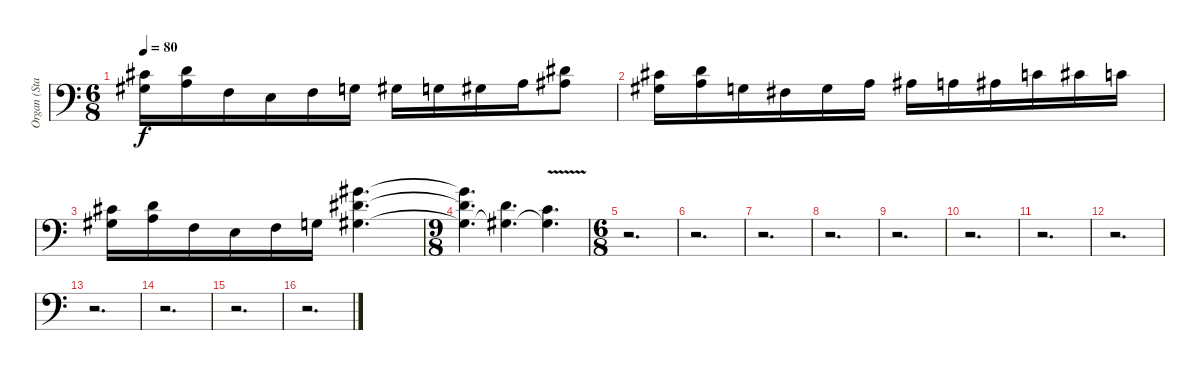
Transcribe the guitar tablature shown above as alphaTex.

\track ("Organ (Staff 2)" "Organ (Sta") {instrument rockorgan}
\staff {score}
\tuning (E4 B3 G3 D3 A2 E2 B1) {hide}
\ts (6 8)
\tempo 80
\clef f4
\ks c
(2.2 1.3).16{dy f} (3.2 2.3).16 3.4.16 2.4.16 3.4.16 0.3.16 1.3.16 0.3.16 1.3.16 2.3.16 (4.2 3.3).8 |
(2.2 1.3).16 (3.2 2.3).16 0.3.16 4.4.16 0.3.16 2.3.16 3.3.16 2.3.16 3.3.16 1.2.16 2.2.16 1.2.16 |
(2.2 1.3).16 (3.2 2.3).16 3.4.16 2.4.16 3.4.16 0.3.16 (4.1 4.2 1.3).4{d} |
\ts (9 8)
(4.1{t} 4.2{t} 1.3{t}).4{d} (3.2 1.3{t}).4{d} (1.2{v} 1.3{t}).4{d} |
\ts (6 8)
r.2{d} |
r.2{d} |
r.2{d} |
r.2{d} |
r.2{d} |
r.2{d} |
r.2{d} |
r.2{d} |
r.2{d} |
r.2{d} |
r.2{d} |
r.2{d}
